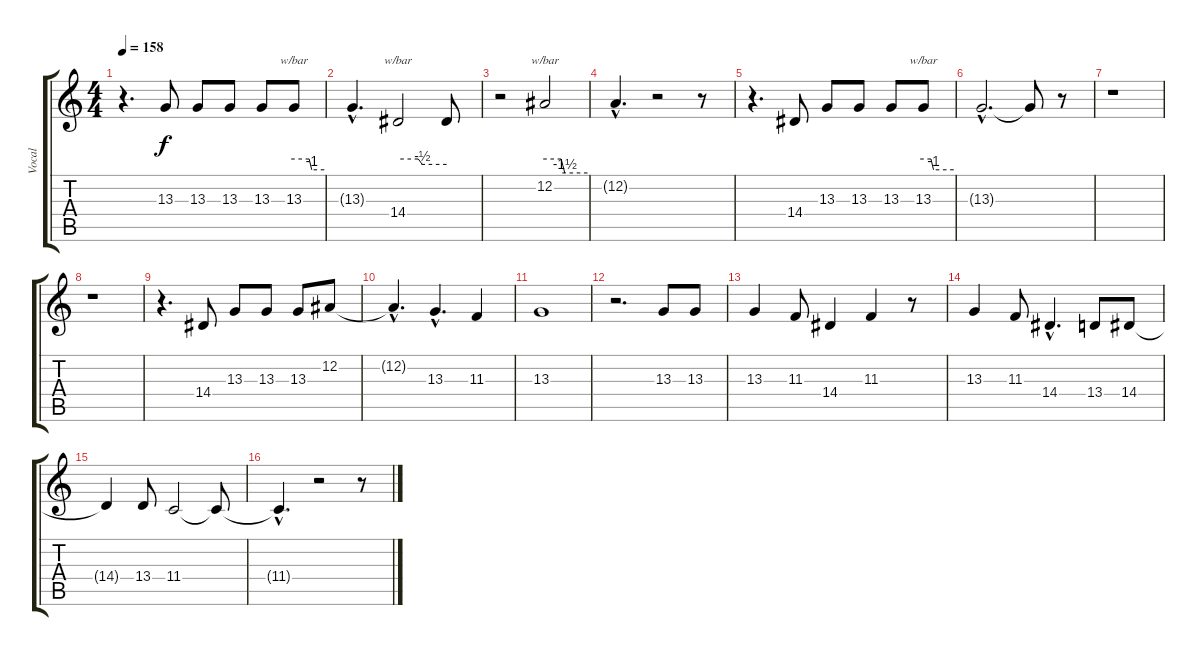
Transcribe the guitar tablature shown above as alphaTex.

\track ("Vocal" "Vocal") {instrument viola}
\staff {score tabs}
\tuning (Eb4 Bb3 Gb3 Db3 Ab2 Eb2) {hide}
\ts (4 4)
\tempo 158
\clef g2
\ks c
r.4{d dy f} 13.3.8 13.3.8 13.3.8 13.3.8 13.3.8{tbe (custom default 0 0 30 0 35 -4 60 -4)} |
13.3{hac t}.4{d} 14.4.2{tbe (custom default 0 0 25 0 30 -2 60 -2)} 14.4{t}.8 |
r.2 12.2.2{tbe (custom default 0 0 23 0 28 -6 60 -6)} |
12.2{hac t}.4{d} r.2 r.8 |
r.4{d} 14.4.8 13.3.8 13.3.8 13.3.8 13.3.8{tbe (custom default 0 0 15 0 20 -4 60 -4)} |
13.3{hac t}.2{d} 13.3{t}.8{volume 0} r.8 |
r.1{volume 14} |
r.1 |
r.4{d} 14.4.8 13.3.8 13.3.8 13.3.8 12.2.8 |
12.2{hac t}.4{d} 13.3{hac}.4{d} 11.3.4 |
13.3.1 |
r.2{d} 13.3.8 13.3.8 |
13.3.4 11.3.8 14.4.4 11.3.4 r.8 |
13.3.4 11.3.8 14.4{hac}.4{d} 13.4.8 14.4.8 |
14.4{t}.4 13.4.8 11.4.2 11.4{t}.8 |
11.4{hac t}.4{d} r.2 r.8
